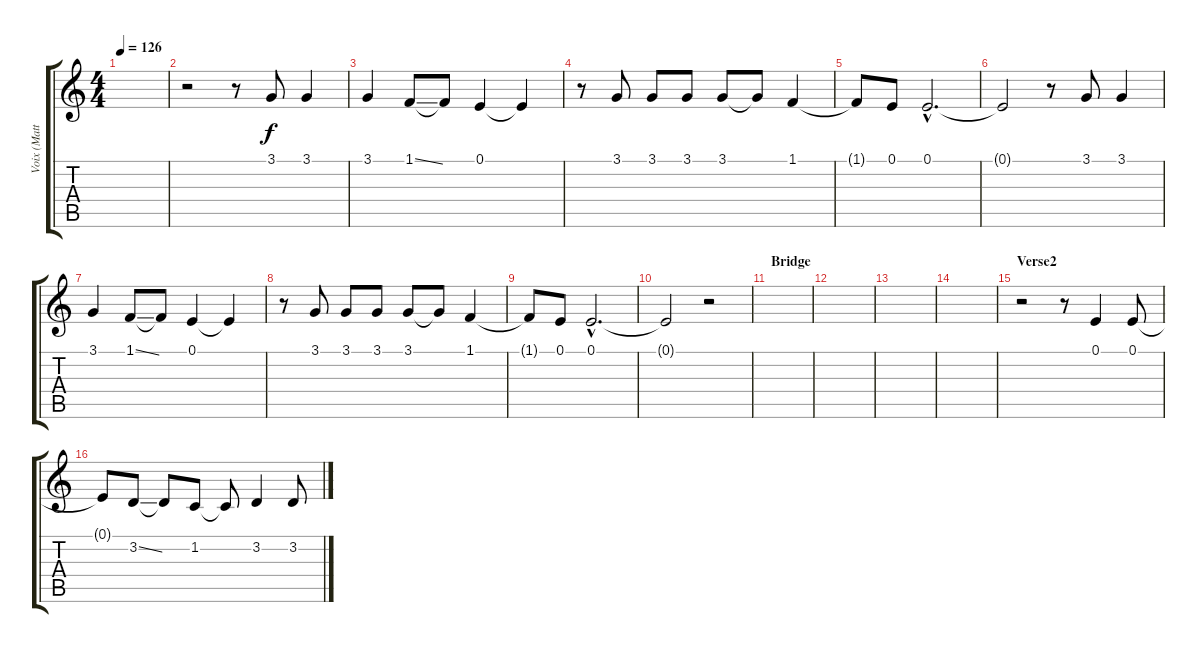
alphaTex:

\track ("Voix (Matt)" "Voix (Matt") {instrument lead6voice}
\staff {score tabs}
\tuning (E4 B3 G3 D3 A2 E2) {hide}
\ts (4 4)
\tempo 126
\clef g2
\ks c
|
r.2 r.8 3.1.8 3.1.4 |
3.1.4 1.1{ss}.8 1.1{t}.8 0.1.4 0.1{t}.4 |
r.8 3.1.8 3.1.8 3.1.8 3.1.8 3.1{t}.8 1.1.4 |
1.1{t}.8 0.1.8 0.1{hac}.2{d} |
0.1{t}.2 r.8 3.1.8 3.1.4 |
3.1.4 1.1{ss}.8 1.1{t}.8 0.1.4 0.1{t}.4 |
r.8 3.1.8 3.1.8 3.1.8 3.1.8 3.1{t}.8 1.1.4 |
1.1{t}.8 0.1.8 0.1{hac}.2{d} |
0.1{t}.2 r.2 |
\section ("" "Bridge")
|
|
|
|
\section ("" "Verse2")
r.2 r.8 0.1.4 0.1.8 |
0.1{t}.8 3.2{ss}.8 3.2{t}.8 1.2.8 1.2{t}.8 3.2.4 3.2{h}.8
